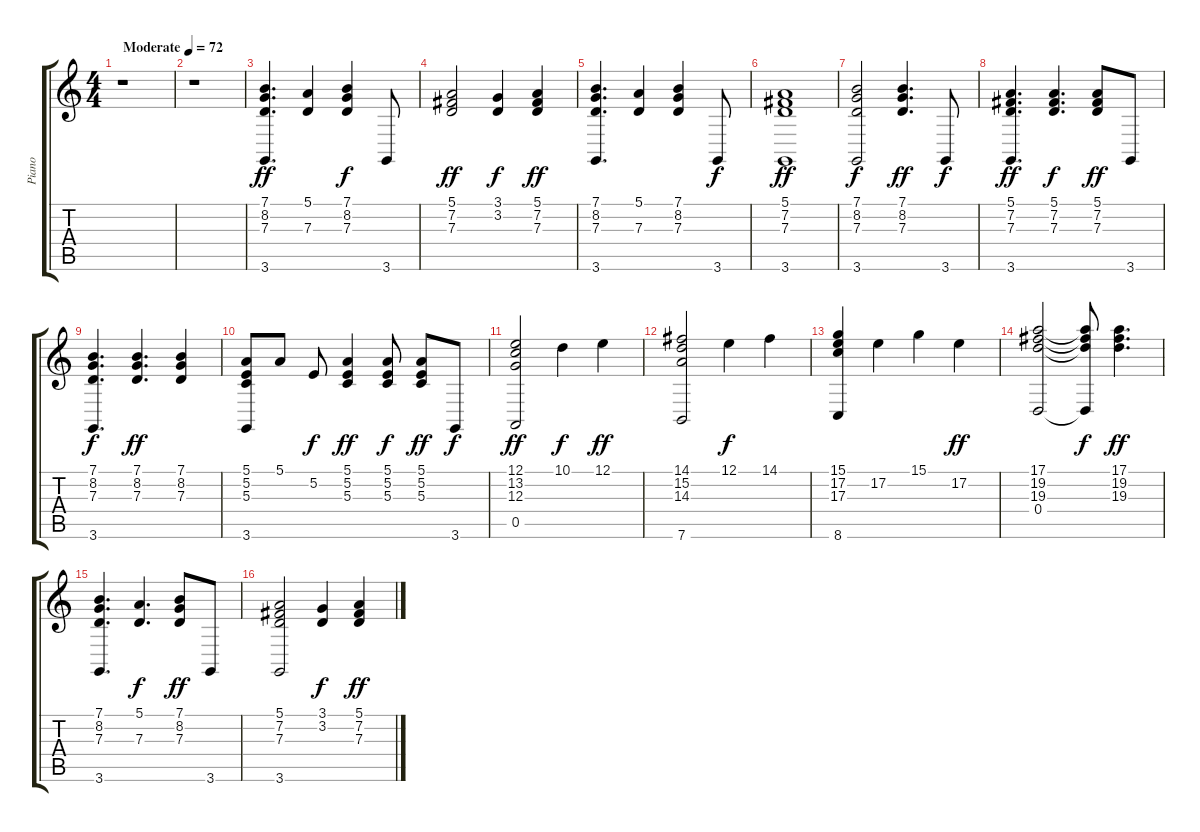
\track ("Piano" "Piano") {instrument acousticgrandpiano}
\staff {score tabs}
\tuning (E4 B3 G3 D3 A2 E2) {hide}
\ts (4 4)
\tempo (72 "Moderate")
\clef g2
\ks c
r.1{dy ff instrument acousticgrandpiano} |
r.1 |
(7.1 8.2 7.3 3.6).4{d} (5.1 7.3).4 (7.1 8.2 7.3).4{dy f} 3.6.8 |
(5.1 7.2 7.3).2{dy ff} (3.1 3.2).4{dy f} (5.1 7.2 7.3).4{dy ff} |
(7.1 8.2 7.3 3.6).4{d} (5.1 7.3).4 (7.1 8.2 7.3).4 3.6.8{dy f} |
(5.1 7.2 7.3 3.6).1{dy ff} |
(7.1 8.2 7.3 3.6).2{dy f} (7.1 8.2 7.3).4{d dy ff} 3.6.8{dy f} |
(5.1 7.2 7.3 3.6).4{d dy ff} (5.1 7.2 7.3).4{d dy f} (5.1 7.2 7.3).8{dy ff} 3.6.8 |
(7.1 8.2 7.3 3.6).4{d dy f} (7.1 8.2 7.3).4{d dy ff} (7.1 8.2 7.3).4 |
(5.1 5.2 5.3 3.6).8 5.1.8 5.2.8{dy f} (5.1 5.2 5.3).4{dy ff} (5.1 5.2 5.3).8{dy f} (5.1 5.2 5.3).8{dy ff} 3.6.8{dy f} |
(12.1 13.2 12.3 0.5).2{dy ff} 10.1.4{dy f} 12.1.4{dy ff} |
(14.1 15.2 14.3 7.6).2 12.1.4{dy f} 14.1.4 |
(15.1 17.2 17.3 8.6).4 17.2.4 15.1.4 17.2.4{dy ff} |
(17.1 19.2 19.3 0.4).2 (17.1{t} 19.2{t} 19.3{t} 0.4{t}).8{dy f} (17.1 19.2 19.3).4{d dy ff} |
(7.1 8.2 7.3 3.6).4{d} (5.1 7.3).4{d dy f} (7.1 8.2 7.3).8{dy ff} 3.6.8 |
(5.1 7.2 7.3 3.6).2 (3.1 3.2).4{dy f} (5.1 7.2 7.3).4{dy ff}
